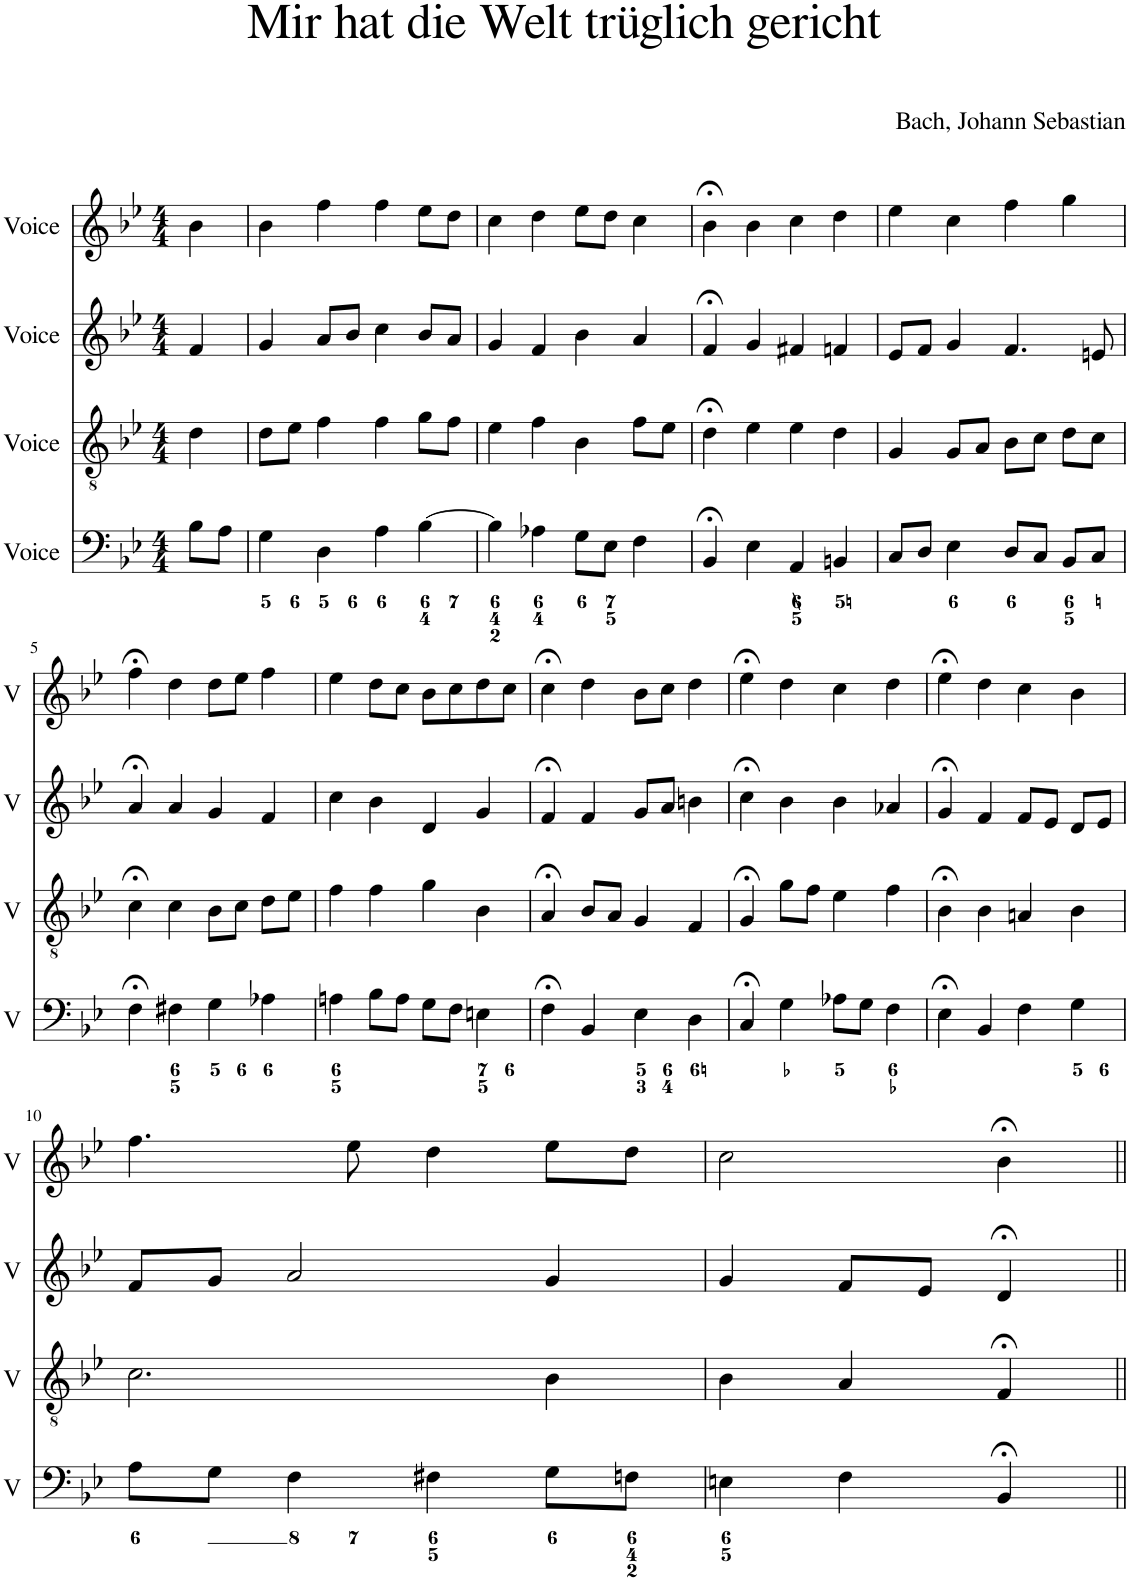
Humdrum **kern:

**kern	**kern	**kern	**kern
*part4	*part3	*part2	*part1
*staff4	*staff3	*staff2	*staff1
*I"Voice	*I"Voice	*I"Voice	*I"Voice
*I'V	*I'V	*I'V	*I'V
*clefF4	*clefGv2	*clefG2	*clefG2
*k[b-e-]	*k[b-e-]	*k[b-e-]	*k[b-e-]
*M4/4	*M4/4	*M4/4	*M4/4
=	=	=	=
8B-\L	4d\	4f/	4b-\
8A\J	.	.	.
=1	=1	=1	=1
4G\	8d\L	4g/	4b-\
.	8e-\J	.	.
4D\	4f\	8a/L	4ff\
.	.	8b-/J	.
4A\	4f\	4cc\	4ff\
[4B-\	8g\L	8b-/L	8ee-\L
.	8f\J	8a/J	8dd\J
=2	=2	=2	=2
4B-\]	4e-\	4g/	4cc\
4A-X\	4f\	4f/	4dd\
8G\L	4B-\	4b-\	8ee-\L
8E-\J	.	.	8dd\J
4F\	8f\L	4a/	4cc\
.	8e-\J	.	.
=3	=3	=3	=3
4BB-;</	4d;<\	4f;</	4b-;<\
4E-\	4e-\	4g/	4b-\
4AA/	4e-\	4f#X/	4cc\
4BBn/	4d\	4fn/	4dd\
=4	=4	=4	=4
8C/L	4G/	8e-/L	4ee-\
8D/J	.	8f/J	.
4E-\	8G/L	4g/	4cc\
.	8A/J	.	.
8D/L	8B-\L	4.f/	4ff\
8C/J	8c\J	.	.
8BB-/L	8d\L	.	4gg\
8C/J	8c\J	8en/	.
!!LO:LB:g=z
=5	=5	=5	=5
4F;<\	4c;<\	4a;</	4ff;<\
4F#X\	4c\	4a/	4dd\
4G\	8B-\L	4g/	8dd\L
.	8c\J	.	8ee-\J
4A-X\	8d\L	4f/	4ff\
.	8e-\J	.	.
=6	=6	=6	=6
4An\	4f\	4cc\	4ee-\
8B-\L	4f\	4b-\	8dd\L
8A\J	.	.	8cc\J
8G\L	4g\	4d/	8b-\L
8F\J	.	.	8cc\
4En\	4B-\	4g/	8dd\
.	.	.	8cc\J
=7	=7	=7	=7
4F;<\	4A;</	4f;</	4cc;<\
4BB-/	8B-/L	4f/	4dd\
.	8A/J	.	.
4E-\	4G/	8g/L	8b-\L
.	.	8a/J	8cc\J
4D\	4F/	4bn\	4dd\
=8	=8	=8	=8
4C;</	4G;</	4cc;<\	4ee-;<\
4G\	8g\L	4b-\	4dd\
.	8f\J	.	.
8A-X\L	4e-\	4b-\	4cc\
8G\J	.	.	.
4F\	4f\	4a-X/	4dd\
=9	=9	=9	=9
4E-;<\	4B-;<\	4g;</	4ee-;<\
4BB-/	4B-\	4f/	4dd\
4F\	4An/	8f/L	4cc\
.	.	8e-/J	.
4G\	4B-\	8d/L	4b-\
.	.	8e-/J	.
!!LO:LB:g=z
=10	=10	=10	=10
8A\L	2.c\	8f/L	4.ff\
8G\J	.	8g/J	.
4F\	.	2a/	.
.	.	.	8ee-\
4F#X\	.	.	4dd\
8G\L	4B-\	4g/	8ee-\L
8Fn\J	.	.	8dd\J
=11	=11	=11	=11
4En\	4B-\	4g/	2cc\
4F\	4A/	8f/L	.
.	.	8e-/J	.
4BB-;</	4F;</	4d;</	4b-;<\
=||	=||	=||	=||
*-	*-	*-	*-
